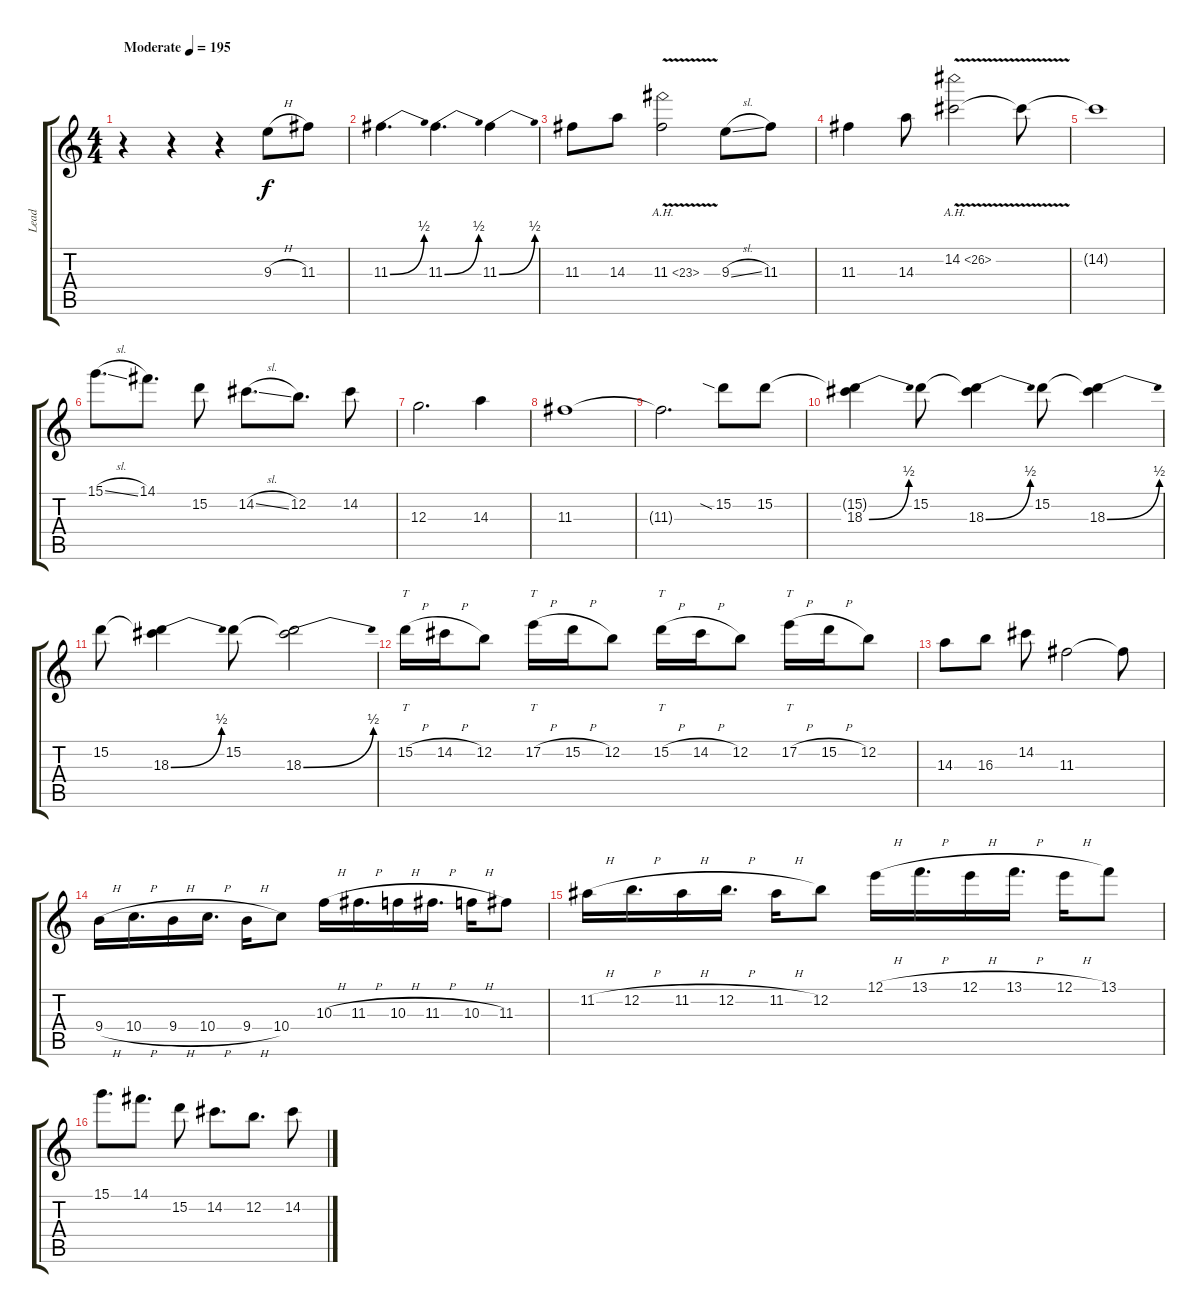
\track ("Lead" "Lead") {instrument distortionguitar}
\staff {score tabs}
\tuning (E4 B3 G3 D3 A2 E2) {hide}
\ts (4 4)
\tempo (195 "Moderate")
\clef g2
\ks c
r.4{dy f instrument distortionguitar} r.4 r.4 9.3{h}.8 11.3.8 |
11.3{be (bend 0 0 60 2)}.4{d} 11.3{be (bend 0 0 60 2)}.4{d} 11.3{be (bend 0 0 60 2)}.4 |
11.3.8 14.3.8 11.3{ah 12 v}.2 9.3{sl}.8 11.3.8 |
11.3.4 14.3.8 14.2{ah 12 v}.2 14.2{t}.8 |
14.2{t}.1 |
15.1{sl}.8{d} 14.1.8{d} 15.2.8 14.2{sl}.8{d} 12.2.8{d} 14.2.8 |
12.3.2{d} 14.3.4 |
11.3.1 |
11.3{t}.2{d} 15.2{sia}.8 15.2.8 |
(15.2{t} 18.3{be (bend 0 0 60 2)}).4 15.2.8 (15.2{t} 18.3{be (bend 0 0 60 2)}).4 15.2.8 (15.2{t} 18.3{be (bend 0 0 60 2)}).4 |
15.2.8 (15.2{t} 18.3{be (bend 0 0 60 2)}).4 15.2.8 (15.2{t} 18.3{be (bend 0 0 60 2)}).2 |
15.2{h}.16{tt} 14.2{h}.16 12.2.8 17.2{h}.16{tt} 15.2{h}.16 12.2.8 15.2{h}.16{tt} 14.2{h}.16 12.2.8 17.2{h}.16{tt} 15.2{h}.16 12.2.8 |
14.3.8 16.3.8 14.2.8 11.3.2 11.3{t}.8 |
9.4{h}.16 10.4{h}.16{d} 9.4{h}.16 10.4{h}.16{d} 9.4{h}.16 10.4.8 10.3{h}.16 11.3{h}.16{d} 10.3{h}.16 11.3{h}.16{d} 10.3{h}.16 11.3.8 |
11.2{h}.16 12.2{h}.16{d} 11.2{h}.16 12.2{h}.16{d} 11.2{h}.16 12.2.8 12.1{h}.16 13.1{h}.16{d} 12.1{h}.16 13.1{h}.16{d} 12.1{h}.16 13.1.8 |
15.1.8{d} 14.1.8{d} 15.2.8 14.2.8{d} 12.2.8{d} 14.2.8
